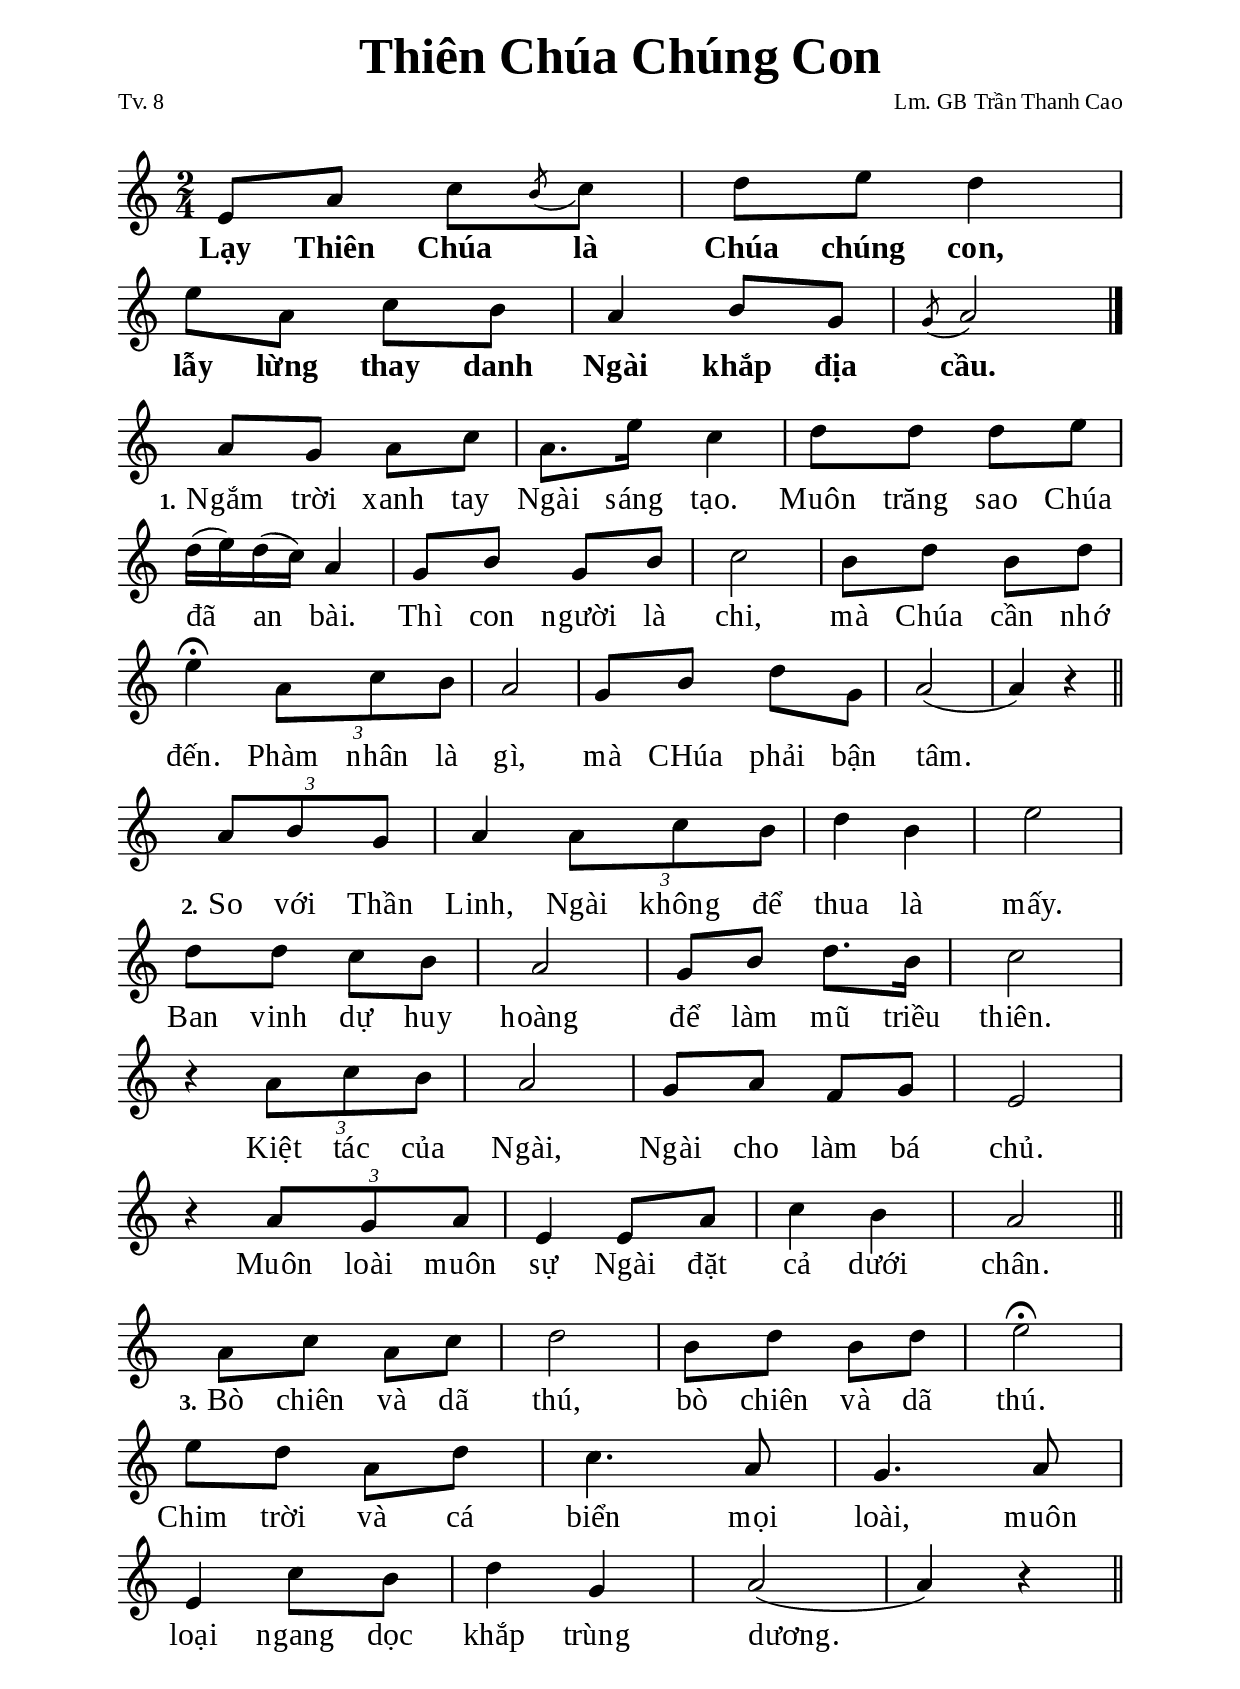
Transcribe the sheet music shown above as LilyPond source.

% Cài đặt chung
\version "2.20.0"
\include "english.ly"

\header {
  title = \markup { \fontsize #3 "Thiên Chúa Chúng Con" }
  poet = "Tv. 8"
  composer = "Lm. GB Trần Thanh Cao"
  arranger = " "
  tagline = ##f
}

\paper {
  #(set-paper-size "a4")
  top-margin = 10\mm
  bottom-margin = 10\mm
  left-margin = 20\mm
  right-margin = 20\mm
  indent = #0
  #(define fonts
    (make-pango-font-tree
      "Liberation Serif"
      "Liberation Serif"
      "Liberation Serif"
      (/ 20 20)))
  page-count = #1
}

% Nhạc điệp khúc
nhacDiepKhuc = \relative c' {
  e8 a c \acciaccatura b8 c |
  d e d4 |
  e8 a, c b |
  a4 b8 g |
  \acciaccatura g8 a2 \bar "|."
}

% Nhạc phiên khúc
nhacPhienKhucMot = \relative c'' {
  a8 g a c |
  a8. e'16 c4 |
  d8 d d e |
  d16 (e) d (c) a4 |
  g8 b g b |
  c2 |
  b8 d b d |
  e4 \fermata \tuplet 3/2 { a,8 c b } |
  a2 |
  g8 b d g, |
  a2 ( |
  a4) r \bar "||"
}

nhacPhienKhucHai = \relative c'' {
  \partial 4 \tuplet 3/2 { a8 b g } |
  a4 \tuplet 3/2 { a8 c b } |
  d4 b |
  e2 |
  d8 d c b |
  a2 |
  g8 b d8. b16 |
  c2 |
  r4 \tuplet 3/2 { a8 c b } |
  a2 |
  g8 a f g |
  e2 |
  r4 \tuplet 3/2 { a8 g a } |
  e4 e8 a |
  c4 b |
  a2 \bar "||"
}

nhacPhienKhucBa = \relative c'' {
  a8 c a c |
  d2 |
  b8 d b d |
  e2 \fermata |
  e8 d a d |
  c4. a8 |
  g4. a8 |
  e4 c'8 b |
  d4 g, |
  a2 ( |
  a4) r \bar "||"
}

% Lời điệp khúc
loiDiepKhuc = \lyricmode {
  Lạy Thiên Chúa là Chúa chúng con,
  lẫy lừng thay danh Ngài khắp địa cầu.
}

% Lời phiên khúc
loiPhienKhucMot = \lyricmode {
  \set stanza = #"1."
  Ngắm trời xanh tay Ngài sáng tạo.
  Muôn trăng sao Chúa đã an bài.
  Thì con người là chi,
  mà Chúa cần nhớ đến.
  Phàm nhân là gì, mà CHúa phải bận tâm.
}

loiPhienKhucHai = \lyricmode {
  \set stanza = #"2."
  So với Thần Linh, Ngài không để thua là mấy.
  Ban vinh dự huy hoàng để làm mũ triều thiên.
  Kiệt tác của Ngài, Ngài cho làm bá chủ.
  Muôn loài muôn sự Ngài đặt cả dưới chân.
}

loiPhienKhucBa = \lyricmode {
  \set stanza = #"3."
  Bò chiên và dã thú,
  bò chiên và dã thú.
  Chim trời và cá biển mọi loài,
  muôn loại ngang dọc khắp trùng dương.
}


% Dàn trang
\score {
  \new ChoirStaff <<
    \new Staff = diepKhuc \with {
        \consists "Merge_rests_engraver"
        \magnifyStaff #(magstep +1)
      }
      <<
      \new Voice = beSop {
        \key c \major \time 2/4 \stemNeutral \nhacDiepKhuc
      }
    >>
    \new Lyrics \lyricsto beSop \loiDiepKhuc
  >>
  \layout {
    \override Lyrics.LyricText.font-series = #'bold
    \override Lyrics.LyricText.font-size = #+3
    \override Lyrics.LyricSpace.minimum-distance = #4.0
    \override Score.BarNumber.break-visibility = ##(#f #f #f)
    \override Score.SpacingSpanner.uniform-stretching = ##t
  }
}

\score {
  \new ChoirStaff <<
    \new Staff = phienKhuc \with {
        \magnifyStaff #(magstep +1)
      }
      <<
      \new Voice = beSop {
        \key c \major \time 2/4 \nhacPhienKhucMot
      }
    >>
    \new Lyrics \lyricsto beSop \loiPhienKhucMot
  >>
  \layout {
    \override Staff.TimeSignature.transparent = ##t
    \override Lyrics.LyricText.font-size = #+3
    \override Lyrics.LyricSpace.minimum-distance = #2.5
    \override Score.BarNumber.break-visibility = ##(#f #f #f)
    \override Score.SpacingSpanner.uniform-stretching = ##t
  } 
}

\score {
  \new ChoirStaff <<
    \new Staff = phienKhuc \with {
        \magnifyStaff #(magstep +1)
      }
      <<
      \new Voice = beSop {
        \key c \major \time 2/4 \nhacPhienKhucHai
      }
    >>
    \new Lyrics \lyricsto beSop \loiPhienKhucHai
  >>
  \layout {
    \override Staff.TimeSignature.transparent = ##t
    \override Lyrics.LyricText.font-size = #+3
    \override Lyrics.LyricSpace.minimum-distance = #3.0
    \override Score.BarNumber.break-visibility = ##(#f #f #f)
    \override Score.SpacingSpanner.uniform-stretching = ##t
  } 
}

\score {
  \new ChoirStaff <<
    \new Staff = phienKhuc \with {
        \magnifyStaff #(magstep +1)
      }
      <<
      \new Voice = beSop {
        \key c \major \time 2/4 \nhacPhienKhucBa
      }
    >>
    \new Lyrics \lyricsto beSop \loiPhienKhucBa
  >>
  \layout {
    \override Staff.TimeSignature.transparent = ##t
    \override Lyrics.LyricText.font-size = #+3
    \override Lyrics.LyricSpace.minimum-distance = #3.0
    \override Score.BarNumber.break-visibility = ##(#f #f #f)
    \override Score.SpacingSpanner.uniform-stretching = ##t
  } 
}
